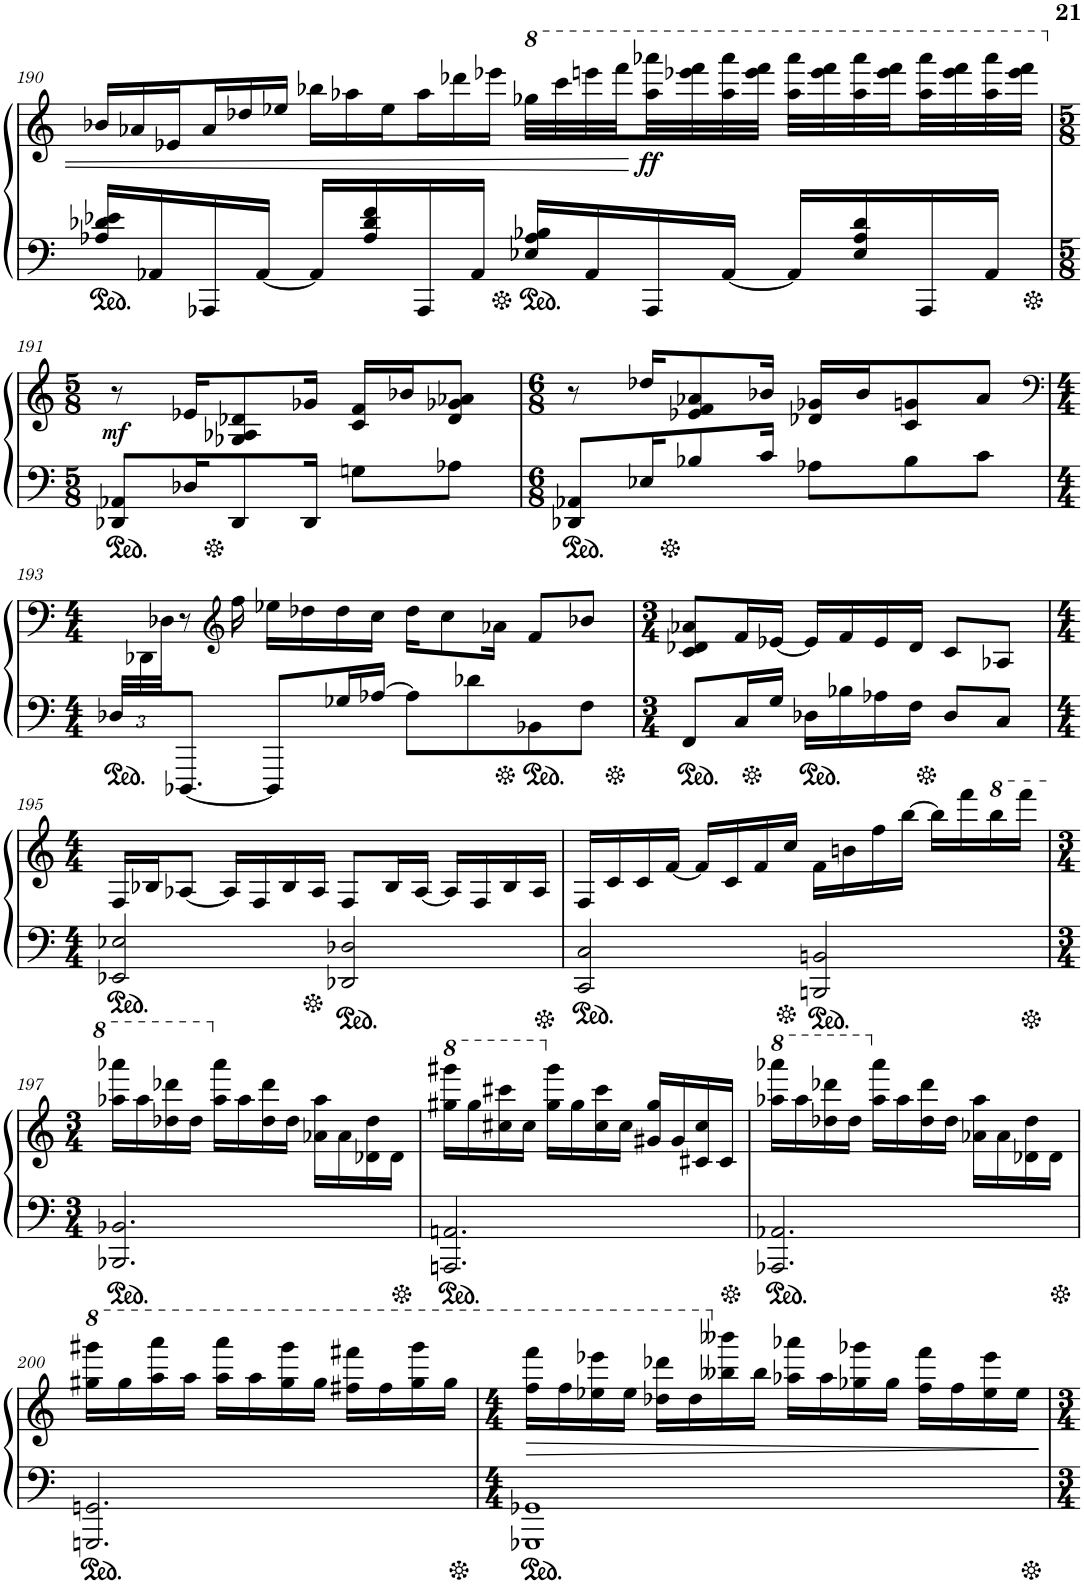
**kern	**kern	**dynam
*part1	*part1	*part1
*staff2	*staff1	*staff1/2
*I"Piano	*	*
*I'Pno.	*	*
!!LO:PB:g=z
*clefF4	*clefG2	*
*k[]	*k[]	*
*M4/4	*M4/4	*
*	*Xbrackettup	*
=190	=190	=190
16A-X/ 16d-X/ 16e-X/LL	24b-X/LL	.
.	24a-X/	.
16AA-X/	.	.
.	24e-X/	.
16AAA-X/	24a-/	.
.	24dd-X/	.
[<16AA-/JJ	.	.
.	24ee-X/JJ	.
16AA-/LL]	24bb-X\LL	.
.	24aa-X\	.
16A-/ 16d-/ 16f/	.	.
.	24ee-\	.
16AAA-/	24aa-\	.
.	24ddd-X\	.
16AA-/JJ	.	.
.	24eee-X\JJ	.
*	*8va	*
16E-X/ 16A-/ 16B-X/LL	32ggg-X\LLL	.
.	32cccc\	.
16AA-/	32eeeen\	.
.	32ffff\	.
!	!	!LO:DY:b
16AAA-/	32aaa-\ 32aaaa-X\	ff
.	32eeee-X\ 32ffff\	.
[<16AA-/JJ	32aaa-\ 32aaaa-\	.
.	32eeee-\ 32ffff\JJJ	.
16AA-/LL]	32aaa-\ 32aaaa-\LLL	.
.	32eeee-\ 32ffff\	.
16E-/ 16A-/ 16d-/	32aaa-\ 32aaaa-\	.
.	32eeee-\ 32ffff\	.
16AAA-/	32aaa-\ 32aaaa-\	.
.	32eeee-\ 32ffff\	.
16AA-/JJ	32aaa-\ 32aaaa-\	.
.	32eeee-\ 32ffff\JJJ	.
!!LO:LB:g=z
=191	=191	=191
*M5/8	*M5/8	*
*	*X8va	*
!	!	!LO:DY:b
8DD-X/ 8AA-X/L	8r	mf
16D-X/K	16e-X/KL	.
8DD-/	8G-X/ 8A-X/ 8d-X/	.
16DD-/Jk	16g-X/Jk	.
8Gn\L	16c/ 16f/LL	.
.	16b-X/J	.
8A-X\J	8d-/ 8g-X/ 8a-X/J	.
=192	=192	=192
*M6/8	*M6/8	*
8DD-X/ 8AA-X/L	8r	.
16E-X/K	16dd-X/KL	.
8B-X/	8e-X/ 8f/ 8a-X/	.
16c/Jk	16b-X/Jk	.
8A-X\L	16d-X/ 16g-X/LL	.
.	16b-/J	.
8B-\	8c/ 8gn/	.
8c\J	8a-/J	.
!!LO:LB:g=z
=193	=193	=193
*	*clefF4	*
*M4/4	*M4/4	*
*Xbrackettup	*	*
*	*^	*
48D-X/LLL	16ryy	48ryy	.
24ryy	.	48DD-X\	.
.	.	48D-X\JJ	.
[8.DDD-X/J	8r	2...ryy	.
*	*clefG2	*	*
.	16ff\	.	.
8DDD-/L]	16ee-X\LL	.	.
.	16dd-X\	.	.
16G-X/L	16dd-\	.	.
[16A-X/JJ	16cc\JJ	.	.
8A-\L]	16dd-\KL	.	.
.	8cc\	.	.
8d-X\	.	.	.
.	16a-X\Jk	.	.
8BB-X\	8f/L	.	.
8F\J	8b-X/J	.	.
*	*v	*v	*
=194	=194	=194
*M3/4	*M3/4	*
8FF/L	8c/ 8d-X/ 8a-X/L	.
16C/L	16f/L	.
16G/JJ	[16e-X/JJ	.
16D-X\LL	16e-/LL]	.
16B-X\	16f/	.
16A-X\	16e-/	.
16F\JJ	16d-/JJ	.
8D-/L	8c/L	.
8C/J	8A-X/J	.
!!LO:LB:g=z
=195	=195	=195
*M4/4	*M4/4	*
2EE-X/ 2E-X/	16F/LL	.
.	16B-X/J	.
.	[8A-X/J	.
.	16A-/LL]	.
.	16F/	.
.	16B-/	.
.	16A-/JJ	.
2DD-X/ 2D-X/	8F/L	.
.	16B-/L	.
.	[16A-/JJ	.
.	16A-/LL]	.
.	16F/	.
.	16B-/	.
.	16A-/JJ	.
=196	=196	=196
2CC/ 2C/	16F/LL	.
.	16c/	.
.	16c/	.
.	[16f/JJ	.
.	16f/LL]	.
.	16c/	.
.	16f/	.
.	16cc/JJ	.
2BBBn/ 2BBn/	16f\LL	.
.	16bn\	.
.	16ff\	.
.	[16bb\JJ	.
.	16bb\LL]	.
.	16fff\	.
*	*8va	*
.	16bbb\	.
.	16ffff\JJ	.
!!LO:LB:g=z
=197	=197	=197
*M3/4	*M3/4	*
2.BBB-X/ 2.BB-X/	16aaa-X\ 16aaaa-X\LL	.
.	16aaa-\	.
.	16ddd-X\ 16dddd-X\	.
.	16ddd-\JJ	.
*	*X8va	*
.	16aa-\ 16aaa-\LL	.
.	16aa-\	.
.	16dd-\ 16ddd-\	.
.	16dd-\JJ	.
.	16a-X\ 16aa-\LL	.
.	16a-\	.
.	16d-X\ 16dd-\	.
.	16d-\JJ	.
=198	=198	=198
*	*8va	*
2.AAAn/ 2.AAn/	16ggg#X\ 16gggg#X\LL	.
.	16ggg#\	.
.	16ccc#X\ 16cccc#X\	.
.	16ccc#\JJ	.
*	*X8va	*
.	16gg#\ 16ggg#\LL	.
.	16gg#\	.
.	16cc#\ 16ccc#\	.
.	16cc#\JJ	.
.	16g#X/ 16gg#/LL	.
.	16g#/	.
.	16c#X/ 16cc#/	.
.	16c#/JJ	.
=199	=199	=199
*	*8va	*
2.AAA-X/ 2.AA-X/	16aaa-X\ 16aaaa-X\LL	.
.	16aaa-\	.
.	16ddd-X\ 16dddd-X\	.
.	16ddd-\JJ	.
*	*X8va	*
.	16aa-\ 16aaa-\LL	.
.	16aa-\	.
.	16dd-\ 16ddd-\	.
.	16dd-\JJ	.
.	16a-X\ 16aa-\LL	.
.	16a-\	.
.	16d-X\ 16dd-\	.
.	16d-\JJ	.
!!LO:LB:g=z
=200	=200	=200
*	*8va	*
2.GGGn/ 2.GGn/	16ggg#X\ 16gggg#X\LL	.
.	16ggg#\	.
.	16aaa\ 16aaaa\	.
.	16aaa\JJ	.
.	16aaa\ 16aaaa\LL	.
.	16aaa\	.
.	16ggg#\ 16gggg#\	.
.	16ggg#\JJ	.
.	16fff#X\ 16ffff#X\LL	.
.	16fff#\	.
.	16ggg#\ 16gggg#\	.
.	16ggg#\JJ	.
=201	=201	=201
*M4/4	*M4/4	*
1GGG-X 1GG-X	16fff\ 16ffff\LL	.
.	16fff\	.
.	16eee-X\ 16eeee-X\	.
.	16eee-\JJ	.
.	16ddd-X\ 16dddd-X\LL	.
.	16ddd-\	.
*	*X8va	*
.	16bb--X\ 16bbb--X\	.
.	16bb--\JJ	.
.	16aa-X\ 16aaa-X\LL	.
.	16aa-\	.
.	16gg-X\ 16ggg-X\	.
.	16gg-\JJ	.
.	16ff\ 16fff\LL	.
.	16ff\	.
.	16ee-\ 16eee-\	.
.	16ee-\JJ	.
=	=	=
*-	*-	*-
